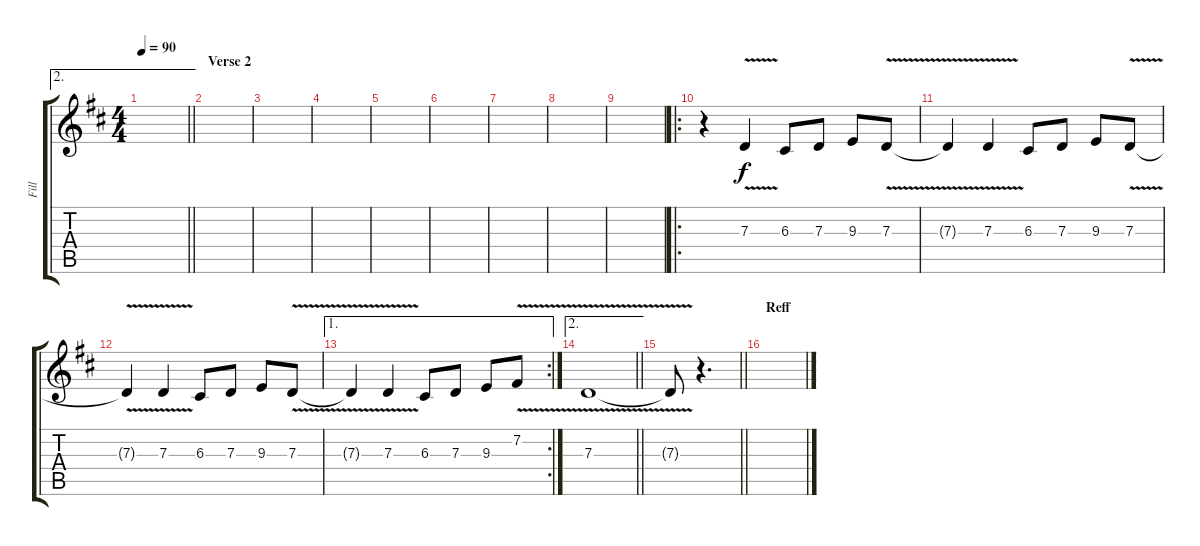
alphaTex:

\track ("Fill" "Fill") {instrument lead2sawtooth}
\staff {score tabs}
\tuning (E4 B3 G3 D3 A2 E2) {hide}
\ae 2
\ts (4 4)
\tempo 90
\clef g2
\barLineRight lightlight
\ks d
|
\section ("" "Verse 2")
|
|
|
|
|
|
|
|
\ro
r.4 7.3{v}.4 6.3.8 7.3.8 9.3.8 7.3{v}.8 |
7.3{t}.4 7.3{v}.4 6.3.8 7.3.8 9.3.8 7.3{v}.8 |
7.3{t}.4 7.3{v}.4 6.3.8 7.3.8 9.3.8 7.3{v}.8 |
\ae 1
\rc 2
7.3{t}.4 7.3{v}.4 6.3.8 7.3.8 9.3.8 7.2{v}.8 |
\ae 2
\barLineRight lightlight
7.3{v}.1 |
\barLineRight lightlight
7.3{t}.8 r.4{d} |
\section ("" "Reff")
